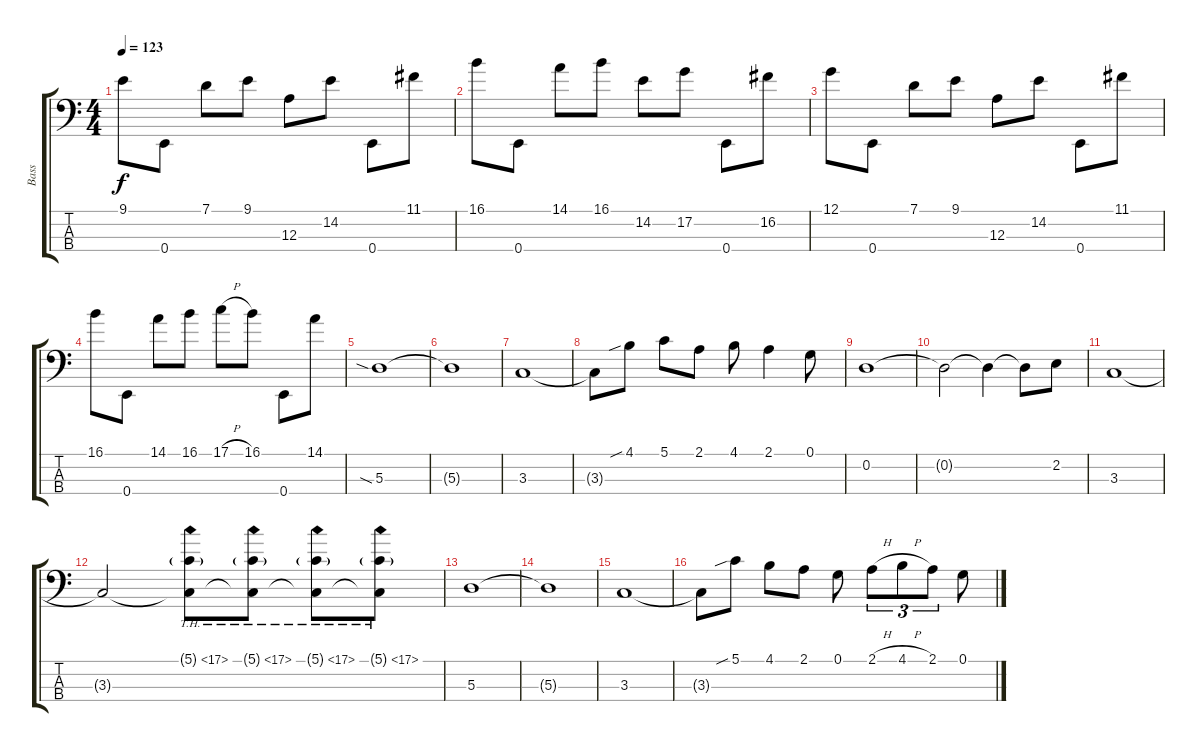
\track ("Bass" "Bass") {instrument electricbassfinger}
\staff {score tabs}
\tuning (G2 D2 A1 E1) {hide}
\ts (4 4)
\tempo 123
\clef f4
\ks c
9.1.8{dy f} 0.4.8 7.1.8 9.1.8 12.3.8 14.2.8 0.4.8 11.1.8 |
16.1.8 0.4.8 14.1.8 16.1.8 14.2.8 17.2.8 0.4.8 16.2.8 |
12.1.8 0.4.8 7.1.8 9.1.8 12.3.8 14.2.8 0.4.8 11.1.8 |
16.1.8 0.4.8 14.1.8 16.1.8 17.1{h}.8 16.1.8 0.4.8 14.1.8 |
5.3{sia}.1{volume 13} |
5.3{t}.1 |
3.3.1 |
3.3{t}.8 4.1{sib}.8 5.1.8 2.1.8 4.1.8 2.1.4 0.1.8 |
0.2.1 |
0.2{t}.2 0.2{t}.4 0.2{t}.8 2.2.8 |
3.3.1 |
3.3{t}.2 (5.1{th 12 g} 3.3{t}).8 (5.1{th 12 g} 3.3{t}).8 (5.1{th 12 g} 3.3{t}).8 (5.1{th 12 g} 3.3{t}).8 |
5.3.1 |
5.3{t}.1 |
3.3.1 |
3.3{t}.8 5.1{sib}.8 4.1.8 2.1.8 0.1.8 2.1{h}.8{tu (3 2)} 4.1{h}.8{tu (3 2)} 2.1.8{tu (3 2)} 0.1.8
